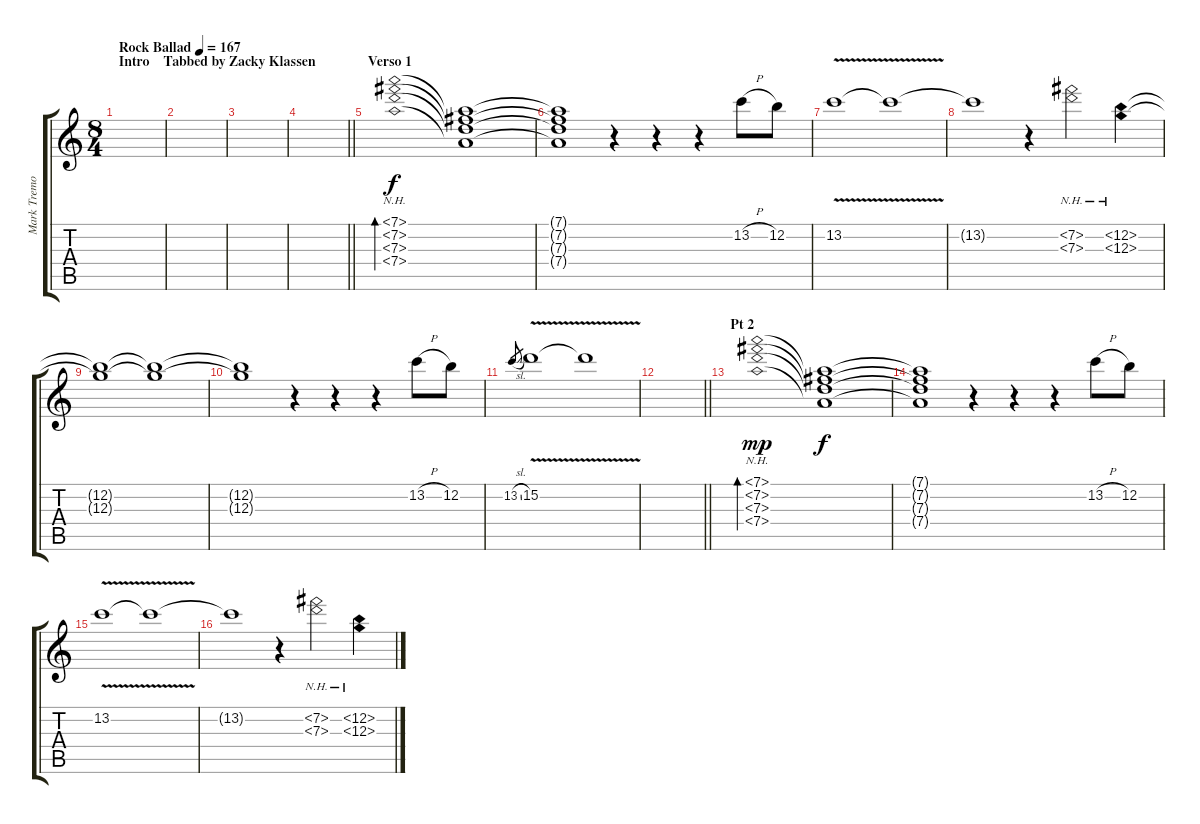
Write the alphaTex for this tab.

\track ("Mark Tremonti [Guitar]" "Mark Tremo") {instrument electricguitarjazz}
\staff {score tabs}
\tuning (D4 B3 G3 D3 G2 D2) {hide}
\ts (8 4)
\section ("" "Intro    Tabbed by Zacky Klassen")
\tempo (167 "Rock Ballad")
\clef g2
\ks c
|
|
|
\barLineRight lightlight
|
\section ("" "Verso 1")
(7.1{nh} 7.2{nh} 7.3{nh} 7.4{nh}).1{bd 240} (7.1{t} 7.2{t} 7.3{t} 7.4{t}).1{dy f volume 3} |
(7.1{t} 7.2{t} 7.3{t} 7.4{t}).1 r.4 r.4 r.4 13.2{h}.8{volume 10} 12.2.8 |
13.2{v}.1 13.2{t}.1{volume 3} |
13.2{t}.1 r.4 (7.2{nh} 7.3{nh}).2{volume 10} (12.2{nh} 12.3{nh}).4 |
(12.2{t} 12.3{t}).1{volume 1} (12.2{t} 12.3{t}).1 |
(12.2{t} 12.3{t}).1 r.4 r.4 r.4 13.2{h}.8{volume 10} 12.2.8 |
13.2{sl}.8{gr} 15.2{v}.1{volume 2} 15.2{t}.1 |
\barLineRight lightlight
|
\section ("" "Pt 2")
(7.1{nh} 7.2{nh} 7.3{nh} 7.4{nh}).1{bd 240 dy mp volume 10} (7.1{t} 7.2{t} 7.3{t} 7.4{t}).1{dy f volume 3} |
(7.1{t} 7.2{t} 7.3{t} 7.4{t}).1 r.4 r.4 r.4 13.2{h}.8{volume 10} 12.2.8 |
13.2{v}.1 13.2{t}.1{volume 3} |
13.2{t}.1 r.4 (7.2{nh} 7.3{nh}).2{volume 10} (12.2{nh} 12.3{nh}).4
